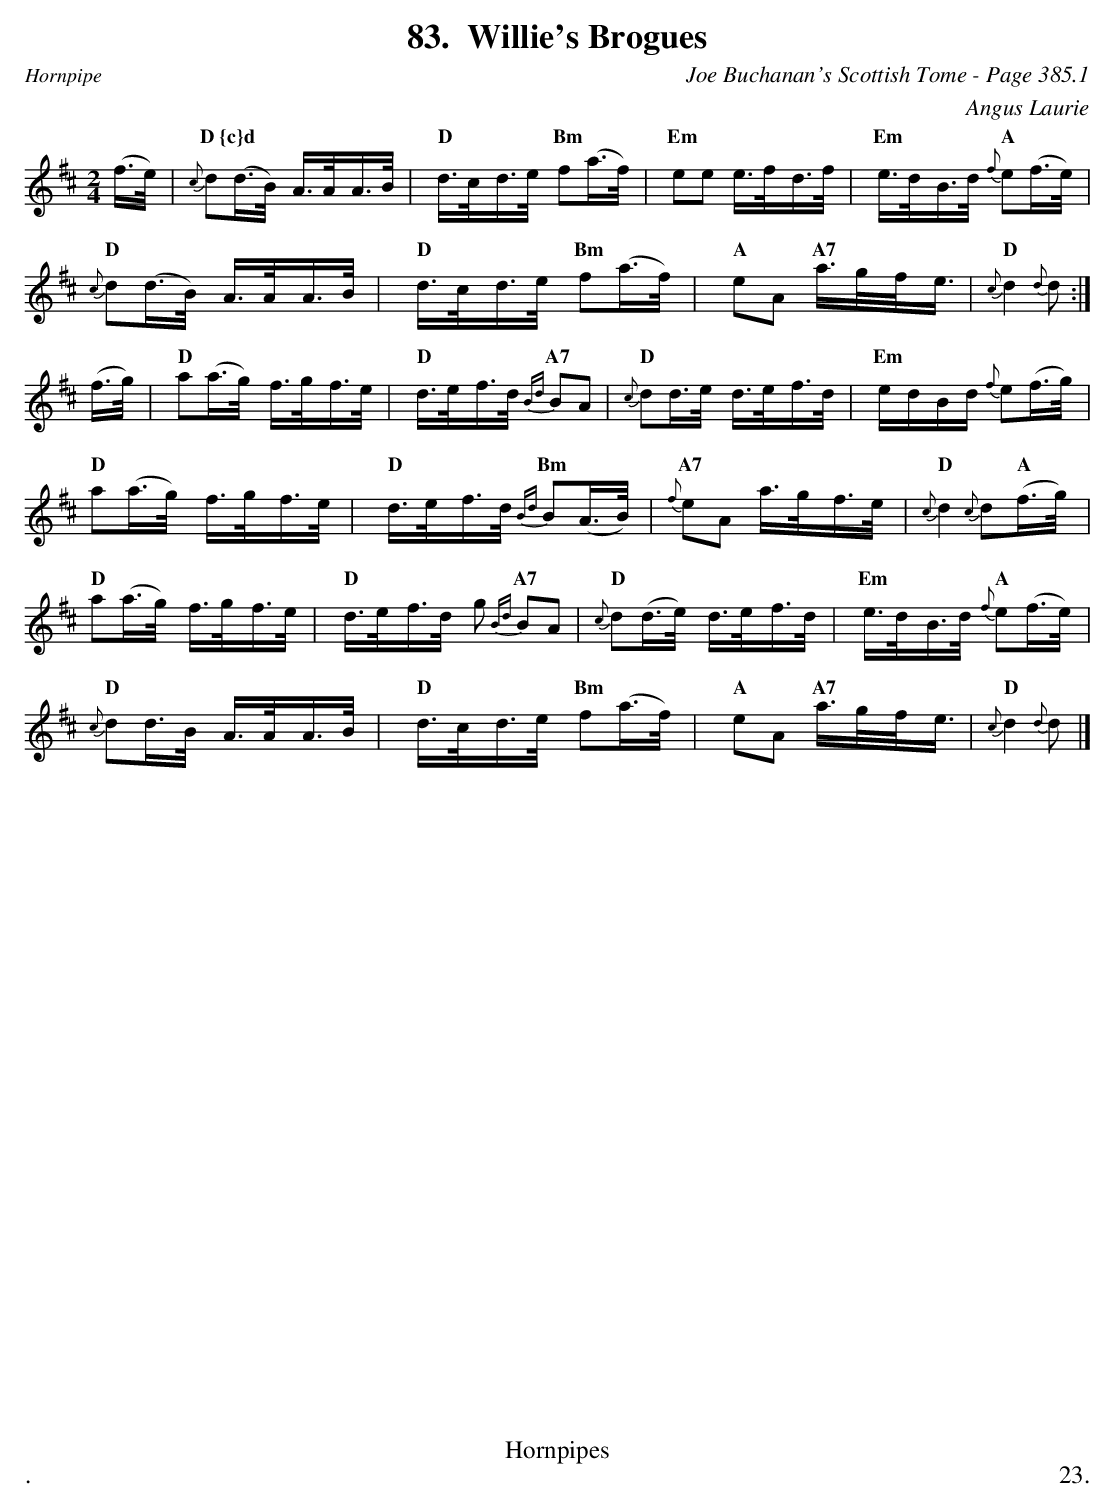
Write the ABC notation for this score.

X:1
T:Willie's Brogues
C:Joe Buchanan's Scottish Tome - Page 385.1
C:Angus Laurie
L:1/8
M:2/4
K:D
(f/>e/) | "D {c}d "{c}d(d/>B/) A/>A/A/>B/ | "D"d/>c/d/>e/ "Bm"f(a/>f/)  | "Em"ee e/>f/d/>f/ | "Em"e/>d/B/>d/ "A"{f}e(f/>e/) |
"D"{c}d(d/>B/) A/>A/A/>B/ | "D"d/>c/d/>e/ "Bm"f(a/>f/) | "A"eA "A7"a/>g/f/<e/ | "D"{c}d2 {d}d :|
(f/>g/) | "D"a(a/>g/) f/>g/f/>e/ | "D"d/>e/f/>d/  "A7"{Bd}BA | "D"{c}dd/>e/ d/>e/f/>d/ | "Em"e/d/B/d/ {f}e(f/>g/) |
"D"a(a/>g/) f/>g/f/>e/ | "D"d/>e/f/>d/ "Bm"{Bd}B(A/>B/) | "A7"{f}eA a/>g/f/>e/ | "D"{c}d2 {c}d"A"(f/>g/) |
"D"a(a/>g/) f/>g/f/>e/ | "D"d/>e/f/>d/ g "A7"{Bd}BA | "D"{c}d(d/>e/) d/>e/f/>d/ | "Em"e/>d/B/>d/ "A"{f}e(f/>e/) |
"D"{c}dd/>B/ A/>A/A/>B/ | "D"d/>c/d/>e/ "Bm"f(a/>f/) | "A"eA "A7"a/>g/f/<e/ | "D"{c}d2 {d}d |]
